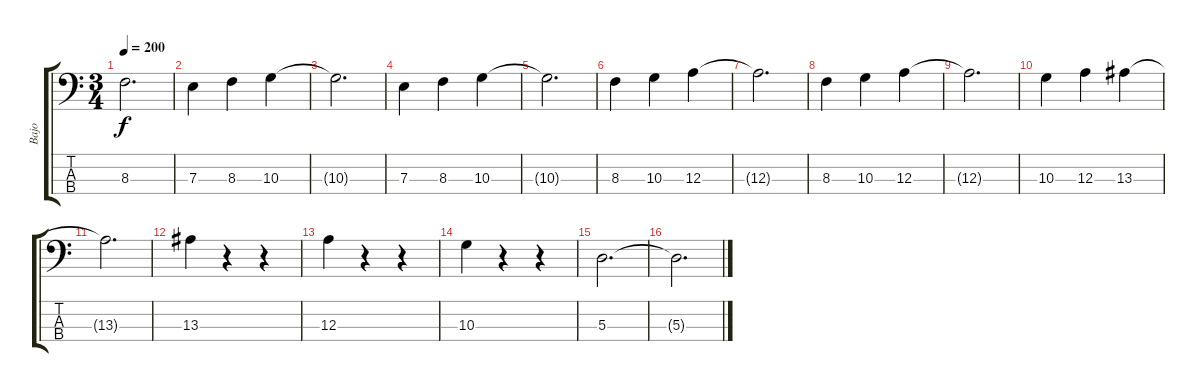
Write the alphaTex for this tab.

\track ("Bajo" "Bajo") {instrument electricbassfinger}
\staff {score tabs}
\tuning (G2 D2 A1 E1) {hide}
\ts (3 4)
\tempo 200
\clef f4
\ks c
8.3{t}.2{d dy f} |
7.3.4 8.3.4 10.3.4 |
10.3{t}.2{d} |
7.3.4 8.3.4 10.3.4 |
10.3{t}.2{d} |
8.3.4 10.3.4 12.3.4 |
12.3{t}.2{d} |
8.3.4 10.3.4 12.3.4 |
12.3{t}.2{d} |
10.3.4 12.3.4 13.3.4 |
13.3{t}.2{d} |
13.3.4 r.4 r.4 |
12.3.4 r.4 r.4 |
10.3.4 r.4 r.4 |
5.3.2{d} |
5.3{t}.2{d}
